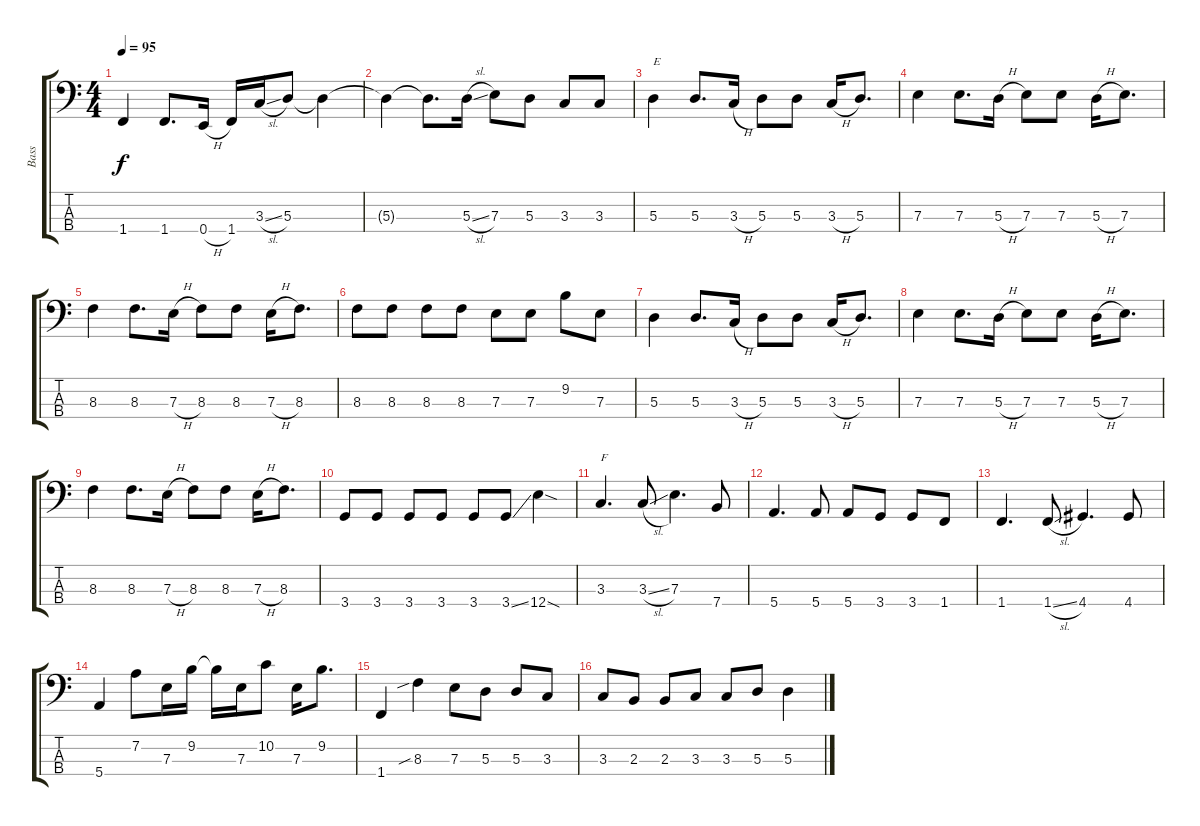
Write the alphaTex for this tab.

\track ("Bass" "Bass") {instrument electricbassfinger}
\staff {score tabs}
\tuning (G2 D2 A1 E1) {hide}
\ts (4 4)
\tempo 95
\clef f4
\ks c
1.4.4{dy f} 1.4.8{d} 0.4{h}.16 1.4.16 3.3{sl}.16 5.3.8 5.3{t}.4 |
5.3{t}.4 5.3{t}.8{d} 5.3{sl}.16{volume 13} 7.3.8 5.3.8 3.3.8 3.3.8 |
5.3.4{txt "E"} 5.3.8{d} 3.3{h}.16 5.3.8 5.3.8 3.3{h}.16 5.3.8{d} |
7.3.4 7.3.8{d} 5.3{h}.16 7.3.8 7.3.8 5.3{h}.16 7.3.8{d} |
8.3.4 8.3.8{d} 7.3{h}.16 8.3.8 8.3.8 7.3{h}.16 8.3.8{d} |
8.3.8 8.3.8 8.3.8 8.3.8 7.3.8 7.3.8 9.2.8 7.3.8 |
5.3.4 5.3.8{d} 3.3{h}.16 5.3.8 5.3.8 3.3{h}.16 5.3.8{d} |
7.3.4 7.3.8{d} 5.3{h}.16 7.3.8 7.3.8 5.3{h}.16 7.3.8{d} |
8.3.4 8.3.8{d} 7.3{h}.16 8.3.8 8.3.8 7.3{h}.16 8.3.8{d} |
3.4.8 3.4.8 3.4.8 3.4.8 3.4.8 3.4{ss}.8 12.4{sod}.4 |
3.3.4{d txt "F"} 3.3{sl}.8 7.3.4{d} 7.4.8 |
5.4.4{d} 5.4.8 5.4.8 3.4.8 3.4.8 1.4.8 |
1.4.4{d} 1.4{sl}.8 4.4.4{d} 4.4.8 |
5.4.4 7.2.8 7.3.16 9.2.16 9.2{t}.16 7.3.16 10.2.8 7.3.16 9.2.8{d} |
1.4.4 8.3{sib}.4 7.3.8 5.3.8 5.3.8 3.3.8 |
3.3.8 2.3.8 2.3.8 3.3.8 3.3.8 5.3.8 5.3.4
